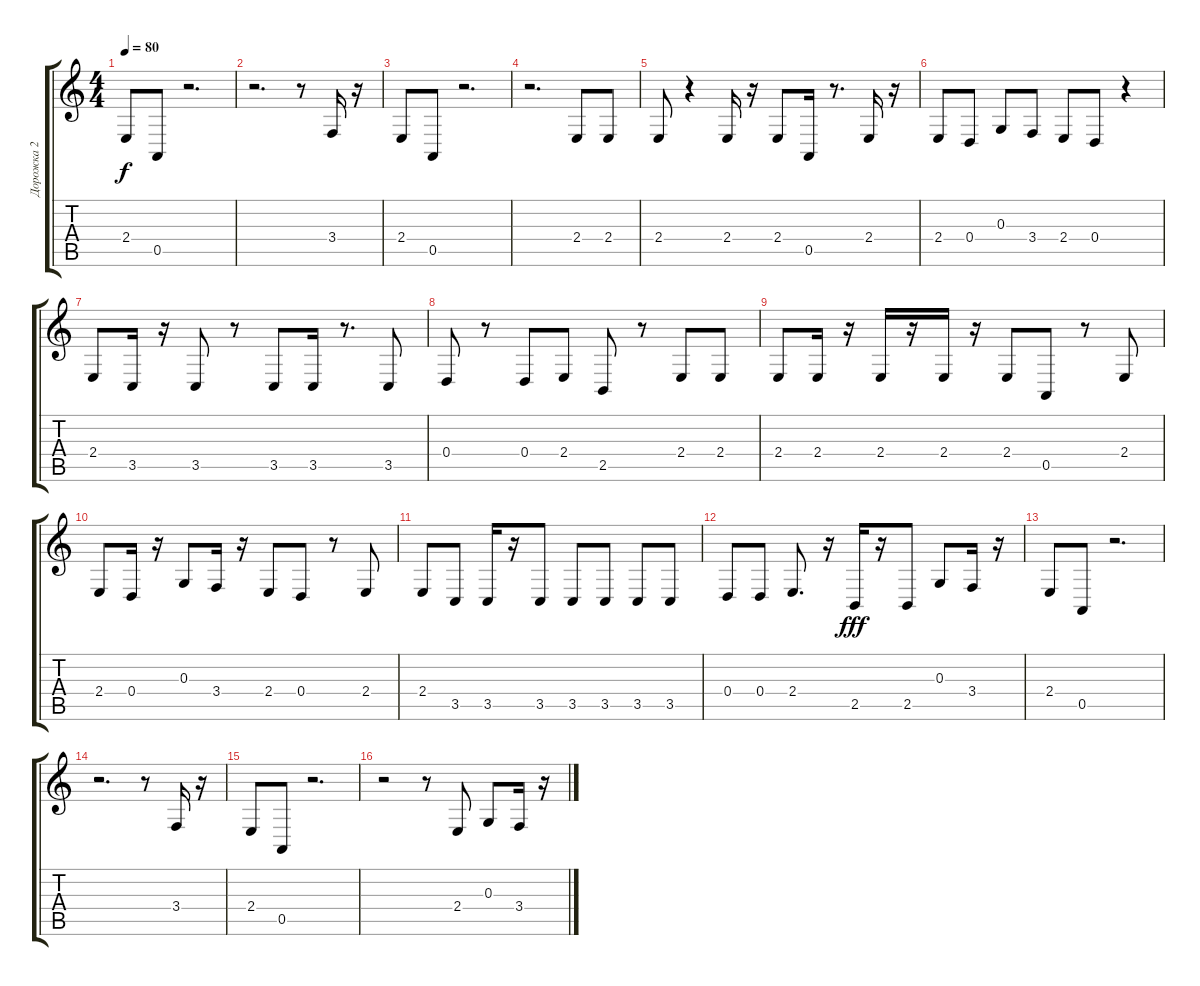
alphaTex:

\track ("Дорожка 2" "Дорожка 2") {instrument viola}
\staff {score tabs}
\tuning (E4 B3 G3 D3 A2 E2) {hide}
\ts (4 4)
\tempo 80
\clef g2
\ks c
2.4.8{dy f} 0.5.8 r.2{d} |
r.2{d} r.8 3.4.16 r.16 |
2.4.8 0.5.8 r.2{d} |
r.2{d} 2.4.8 2.4.8 |
2.4.8 r.4 2.4.16 r.16 2.4.8 0.5.16 r.8{d} 2.4.16 r.16 |
2.4.8 0.4.8 0.3.8 3.4.8 2.4.8 0.4.8 r.4 |
2.4.8 3.5.16 r.16 3.5.8 r.8 3.5.8 3.5.16 r.8{d} 3.5.8 |
0.4.8 r.8 0.4.8 2.4.8 2.5.8 r.8 2.4.8 2.4.8 |
2.4.8 2.4.16 r.16 2.4.16 r.16 2.4.16 r.16 2.4.8 0.5.8 r.8 2.4.8 |
2.4.8 0.4.16 r.16 0.3.8 3.4.16 r.16 2.4.8 0.4.8 r.8 2.4.8 |
2.4.8 3.5.8 3.5.16 r.16 3.5.8 3.5.8 3.5.8 3.5.8 3.5.8 |
0.4.8 0.4.8 2.4.8{d} r.16 2.5.16{dy fff} r.16 2.5.8 0.3.8 3.4.16 r.16 |
2.4.8 0.5.8 r.2{d} |
r.2{d} r.8 3.4.16 r.16 |
2.4.8 0.5.8 r.2{d} |
r.2 r.8 2.4.8 0.3.8 3.4.16 r.16
